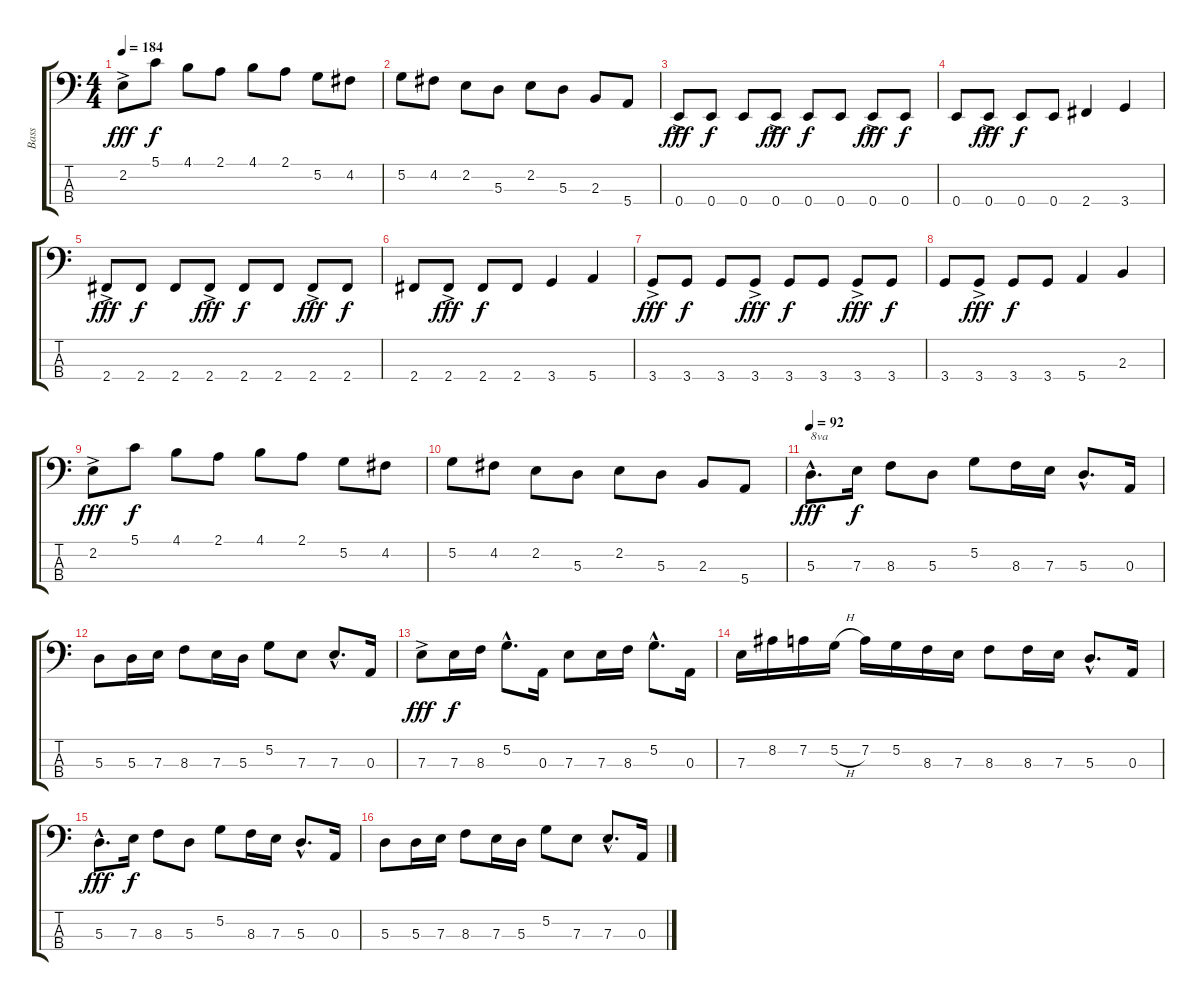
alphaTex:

\track ("Bass" "Bass") {instrument electricbasspick}
\staff {score tabs}
\tuning (G2 D2 A1 E1) {hide}
\ts (4 4)
\tempo 184
\clef f4
\ks c
2.2{ac}.8{dy fff} 5.1.8{dy f} 4.1.8 2.1.8 4.1.8 2.1.8 5.2.8 4.2.8 |
5.2.8 4.2.8 2.2.8 5.3.8 2.2.8 5.3.8 2.3.8 5.4.8 |
0.4{ac}.8{dy fff} 0.4.8{dy f} 0.4.8 0.4{ac}.8{dy fff} 0.4.8{dy f} 0.4.8 0.4{ac}.8{dy fff} 0.4.8{dy f} |
0.4.8 0.4{ac}.8{dy fff} 0.4.8{dy f} 0.4.8 2.4.4 3.4.4 |
2.4{ac}.8{dy fff} 2.4.8{dy f} 2.4.8 2.4{ac}.8{dy fff} 2.4.8{dy f} 2.4.8 2.4{ac}.8{dy fff} 2.4.8{dy f} |
2.4.8 2.4{ac}.8{dy fff} 2.4.8{dy f} 2.4.8 3.4.4 5.4.4 |
3.4{ac}.8{dy fff} 3.4.8{dy f} 3.4.8 3.4{ac}.8{dy fff} 3.4.8{dy f} 3.4.8 3.4{ac}.8{dy fff} 3.4.8{dy f} |
3.4.8 3.4{ac}.8{dy fff} 3.4.8{dy f} 3.4.8 5.4.4 2.3.4 |
2.2{ac}.8{dy fff} 5.1.8{dy f} 4.1.8 2.1.8 4.1.8 2.1.8 5.2.8 4.2.8 |
5.2.8 4.2.8 2.2.8 5.3.8 2.2.8 5.3.8 2.3.8 5.4.8 |
\tempo 92
5.3{hac}.8{d txt "8va" dy fff} 7.3.16{dy f} 8.3.8 5.3.8 5.2.8 8.3.16 7.3.16 5.3{hac}.8{d} 0.3.16 |
5.3.8 5.3.16 7.3.16 8.3.8 7.3.16 5.3.16 5.2.8 7.3.8 7.3{hac}.8{d} 0.3.16 |
7.3{ac}.8{dy fff} 7.3.16{dy f} 8.3.16 5.2{hac}.8{d} 0.3.16 7.3.8 7.3.16 8.3.16 5.2{hac}.8{d} 0.3.16 |
7.3.16 8.2.16 7.2.16 5.2{h}.16 7.2.16 5.2.16 8.3.16 7.3.16 8.3.8 8.3.16 7.3.16 5.3{hac}.8{d} 0.3.16 |
5.3{hac}.8{d dy fff} 7.3.16{dy f} 8.3.8 5.3.8 5.2.8 8.3.16 7.3.16 5.3{hac}.8{d} 0.3.16 |
5.3.8 5.3.16 7.3.16 8.3.8 7.3.16 5.3.16 5.2.8 7.3.8 7.3{hac}.8{d} 0.3.16
